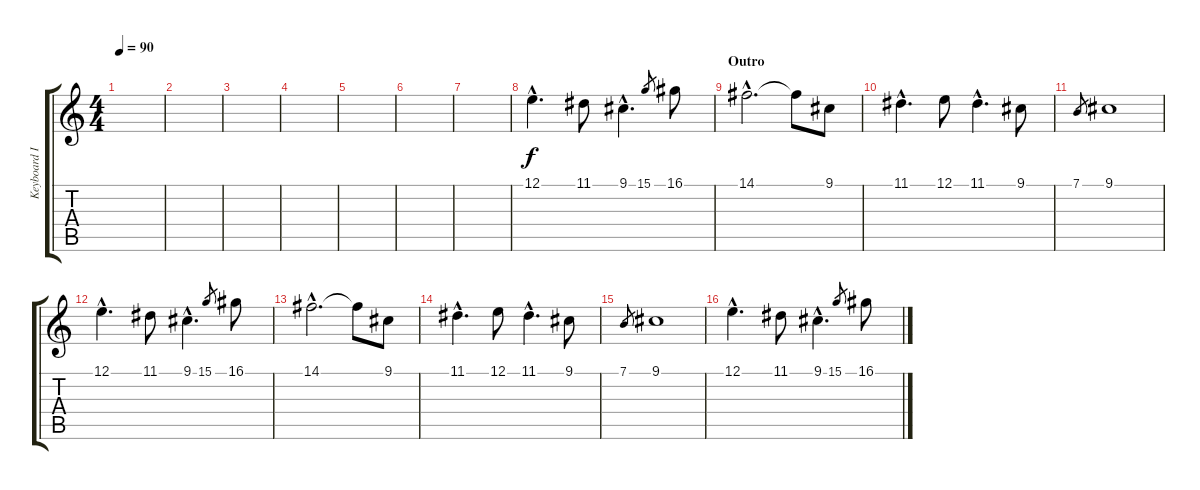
\track ("Keyboard II" "Keyboard I") {instrument panflute}
\staff {score tabs}
\tuning (E4 B3 G3 D3 A2 E2) {hide}
\ts (4 4)
\tempo 90
\clef g2
\ks c
|
|
|
|
|
|
|
12.1{hac}.4{d balance 4 instrument flute} 11.1.8 9.1{hac}.4{d} 15.1.8{gr} 16.1.8 |
\section ("" "Outro")
14.1{hac}.2{d} 14.1{t}.8 9.1.8 |
11.1{hac}.4{d} 12.1.8 11.1{hac}.4{d} 9.1.8 |
7.1.8{gr} 9.1.1{volume 10} |
12.1{hac}.4{d volume 16} 11.1.8 9.1{hac}.4{d} 15.1.8{gr} 16.1.8 |
14.1{hac}.2{d} 14.1{t}.8 9.1.8 |
11.1{hac}.4{d} 12.1.8 11.1{hac}.4{d} 9.1.8 |
7.1.8{gr} 9.1.1{volume 10} |
12.1{hac}.4{d volume 16 instrument flute} 11.1.8 9.1{hac}.4{d} 15.1.8{gr} 16.1.8
